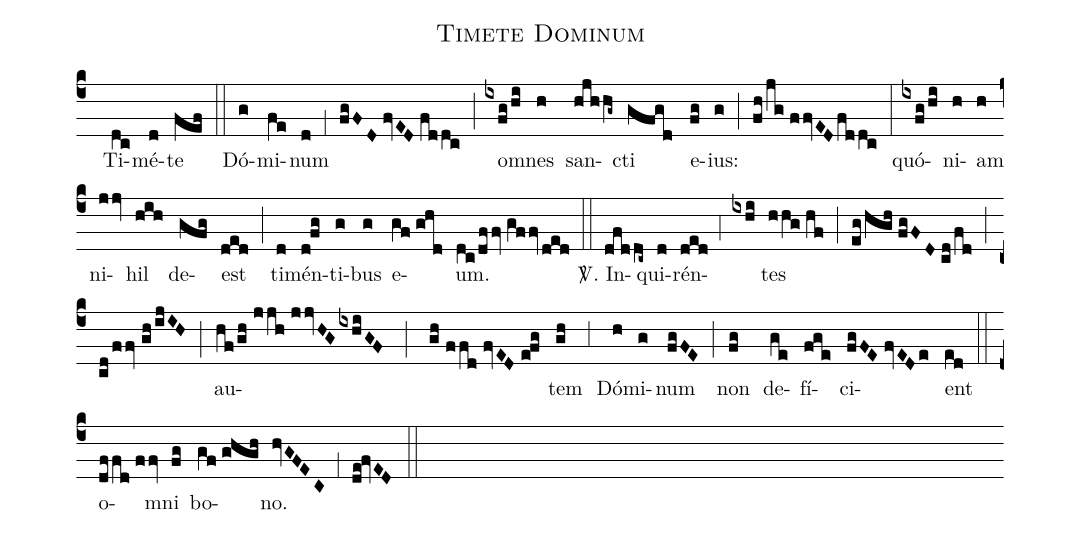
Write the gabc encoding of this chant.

name:Timete Dominum;
mode:I;
office-part:Responsoria;
%%
(c4) () Ti(dc)mé(d)te(fef) (::) Dó(g)mi(fe)num(d) (,1) (fgFD//fvED//fddc) (;) o(ixfg/hi)mnes(h) san(hjhhg~)cti(gfgd) e(fg)ius:(g) (;) (fh/jg//ffvED/fddc) (:) quó(ixfg/hi)ni(h)am(h) ni(jjv)hil(hih) de(gfg)est(ded) (;) ti(d)mén(d!fg)ti(g)bus(g) e(gf//ghd)um.(dc/dffv//gffv/ded) (::) <sp>V/</sp>. In(dfddc~)qui(d)rén(ded,4ixhi)tes(hhg//hf) (;) (eg/hgh//fgFD//cd/fd) (;) (cd/ffv//gh/ijIH) (;) au(hf/gh//jjh//jjvHG/ixhiGF;gh//ffd//fvED//e!fg)tem(gh) (,3) Dó(h)mi(g)num(fgFE) (;) non(fg) de(ge)fí(fge)ci(fgFE//fvEDe)ent(ed) (::) o(dffd//ffv)mni(fg) bo(gf//ghgh)no.(hvGFEC) (,1) (de!fvED) (::)
